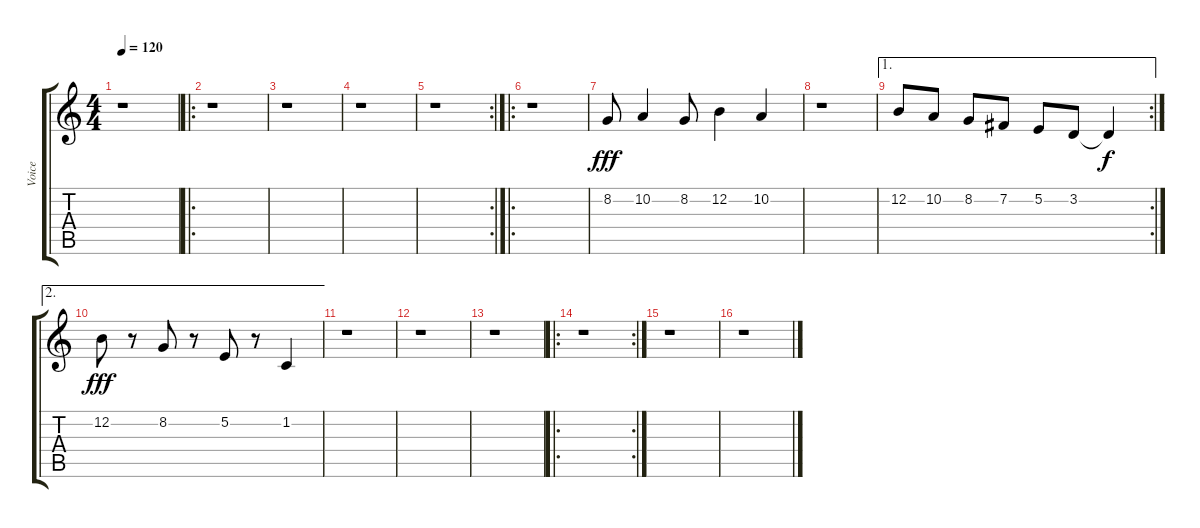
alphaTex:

\track ("Voice" "Voice") {instrument lead2sawtooth}
\staff {score tabs}
\tuning (E4 B3 G3 D3 A2 E2) {hide}
\ts (4 4)
\tempo 120
\clef g2
\ks c
r.1{dy fff} |
\ro
r.1 |
r.1 |
r.1 |
\rc 2
r.1 |
\ro
r.1 |
8.2.8 10.2.4 8.2.8 12.2.4 10.2.4 |
r.1 |
\ae 1
\rc 2
12.2.8 10.2.8 8.2.8 7.2.8 5.2.8 3.2.8 3.2{t}.4{dy f} |
\ae 2
12.2.8{dy fff} r.8 8.2.8 r.8 5.2.8 r.8 1.2.4 |
r.1 |
r.1 |
r.1 |
\ro
\rc 2
r.1 |
r.1 |
r.1
